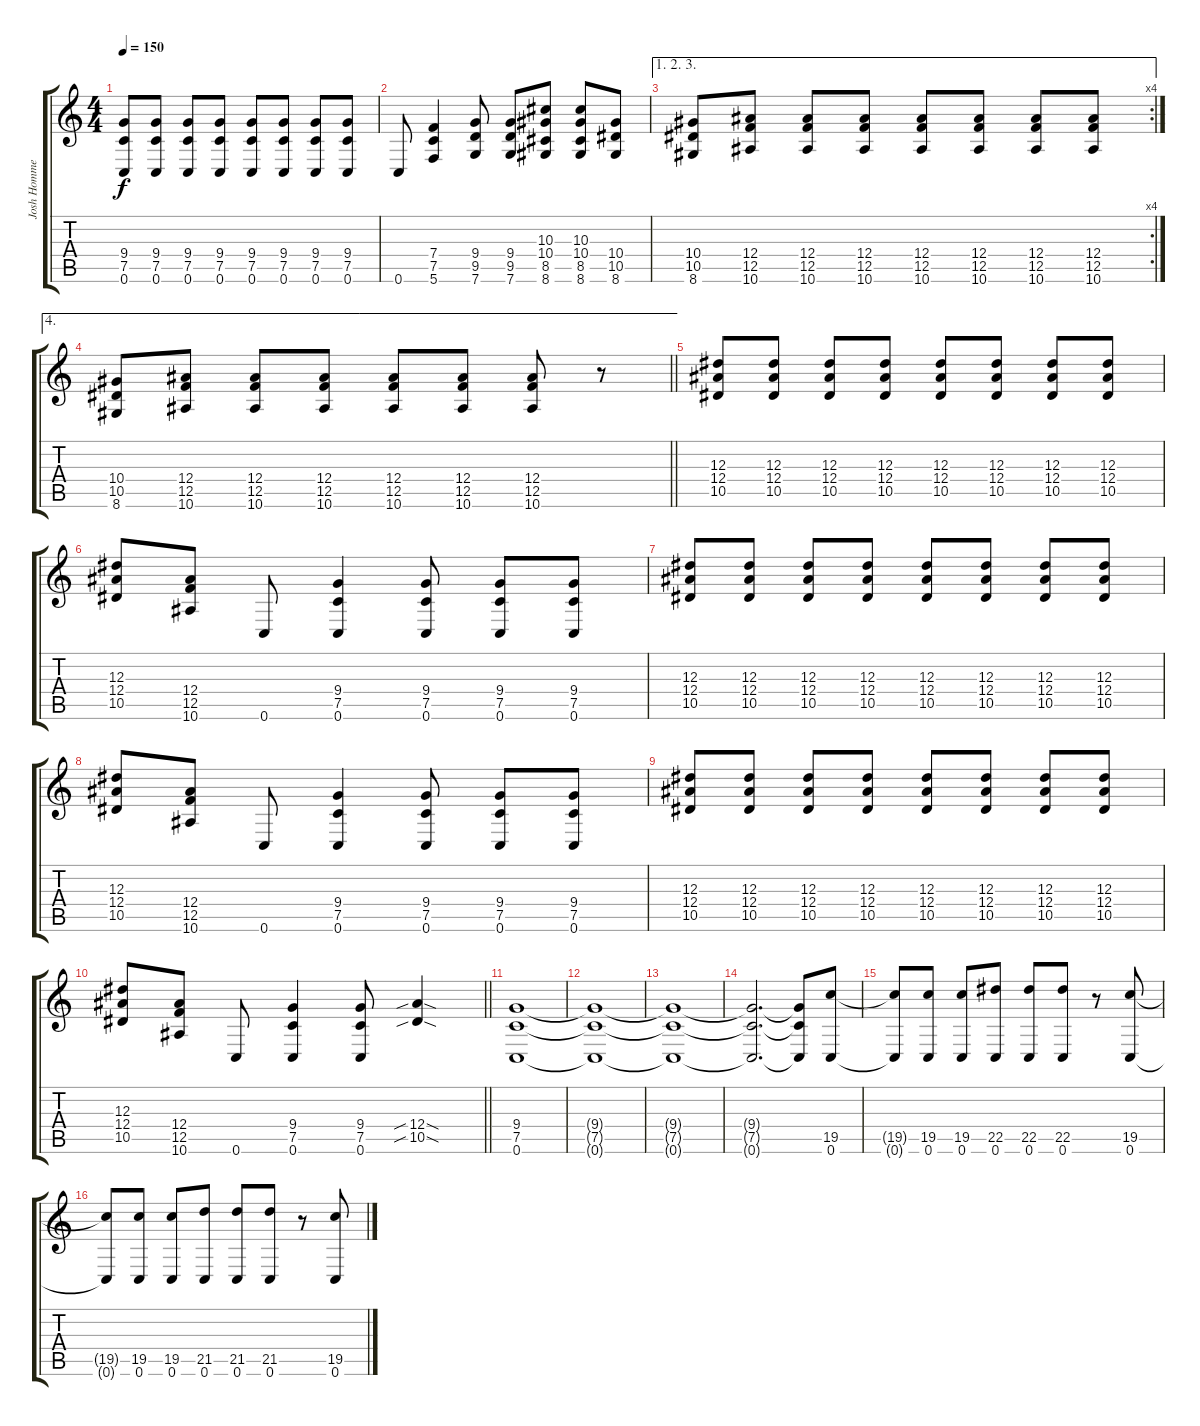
\track ("Josh Homme" "Josh Homme") {instrument distortionguitar}
\staff {score tabs}
\tuning (C4 G3 Eb3 Bb2 F2 C2) {hide}
\ts (4 4)
\tempo 150
\clef g2
\ks c
(9.4 7.5 0.6).8{dy f} (9.4 7.5 0.6).8 (9.4 7.5 0.6).8 (9.4 7.5 0.6).8 (9.4 7.5 0.6).8 (9.4 7.5 0.6).8 (9.4 7.5 0.6).8 (9.4 7.5 0.6).8 |
0.6.8 (7.4 7.5 5.6).4 (9.4 9.5 7.6).8 (9.4 9.5 7.6).8 (10.3 10.4 8.5 8.6).8 (10.3 10.4 8.5 8.6).8 (10.4 10.5 8.6).8 |
\ae (1 2 3)
\rc 4
(10.4 10.5 8.6).8 (12.4 12.5 10.6).8 (12.4 12.5 10.6).8 (12.4 12.5 10.6).8 (12.4 12.5 10.6).8 (12.4 12.5 10.6).8 (12.4 12.5 10.6).8 (12.4 12.5 10.6).8 |
\ae 4
\barLineRight lightlight
(10.4 10.5 8.6).8 (12.4 12.5 10.6).8 (12.4 12.5 10.6).8 (12.4 12.5 10.6).8 (12.4 12.5 10.6).8 (12.4 12.5 10.6).8 (12.4 12.5 10.6).8 r.8 |
(12.3 12.4 10.5).8 (12.3 12.4 10.5).8 (12.3 12.4 10.5).8 (12.3 12.4 10.5).8 (12.3 12.4 10.5).8 (12.3 12.4 10.5).8 (12.3 12.4 10.5).8 (12.3 12.4 10.5).8 |
(12.3 12.4 10.5).8 (12.4 12.5 10.6).8 0.6.8 (9.4 7.5 0.6).4 (9.4 7.5 0.6).8 (9.4 7.5 0.6).8 (9.4 7.5 0.6).8 |
(12.3 12.4 10.5).8 (12.3 12.4 10.5).8 (12.3 12.4 10.5).8 (12.3 12.4 10.5).8 (12.3 12.4 10.5).8 (12.3 12.4 10.5).8 (12.3 12.4 10.5).8 (12.3 12.4 10.5).8 |
(12.3 12.4 10.5).8 (12.4 12.5 10.6).8 0.6.8 (9.4 7.5 0.6).4 (9.4 7.5 0.6).8 (9.4 7.5 0.6).8 (9.4 7.5 0.6).8 |
(12.3 12.4 10.5).8 (12.3 12.4 10.5).8 (12.3 12.4 10.5).8 (12.3 12.4 10.5).8 (12.3 12.4 10.5).8 (12.3 12.4 10.5).8 (12.3 12.4 10.5).8 (12.3 12.4 10.5).8 |
\barLineRight lightlight
(12.3 12.4 10.5).8 (12.4 12.5 10.6).8 0.6.8 (9.4 7.5 0.6).4 (9.4 7.5 0.6).8 (12.4{sib sod} 10.5{sib sod}).4 |
(9.4 7.5 0.6).1 |
(9.4{t} 7.5{t} 0.6{t}).1 |
(9.4{t} 7.5{t} 0.6{t}).1 |
(9.4{t} 7.5{t} 0.6{t}).2{d} (9.4{t} 7.5{t} 0.6{t}).8 (19.5 0.6).8 |
(19.5{t} 0.6{t}).8 (19.5 0.6).8 (19.5 0.6).8 (22.5 0.6).8 (22.5 0.6).8 (22.5 0.6).8 r.8 (19.5 0.6).8 |
(19.5{t} 0.6{t}).8 (19.5 0.6).8 (19.5 0.6).8 (21.5 0.6).8 (21.5 0.6).8 (21.5 0.6).8 r.8 (19.5 0.6).8
